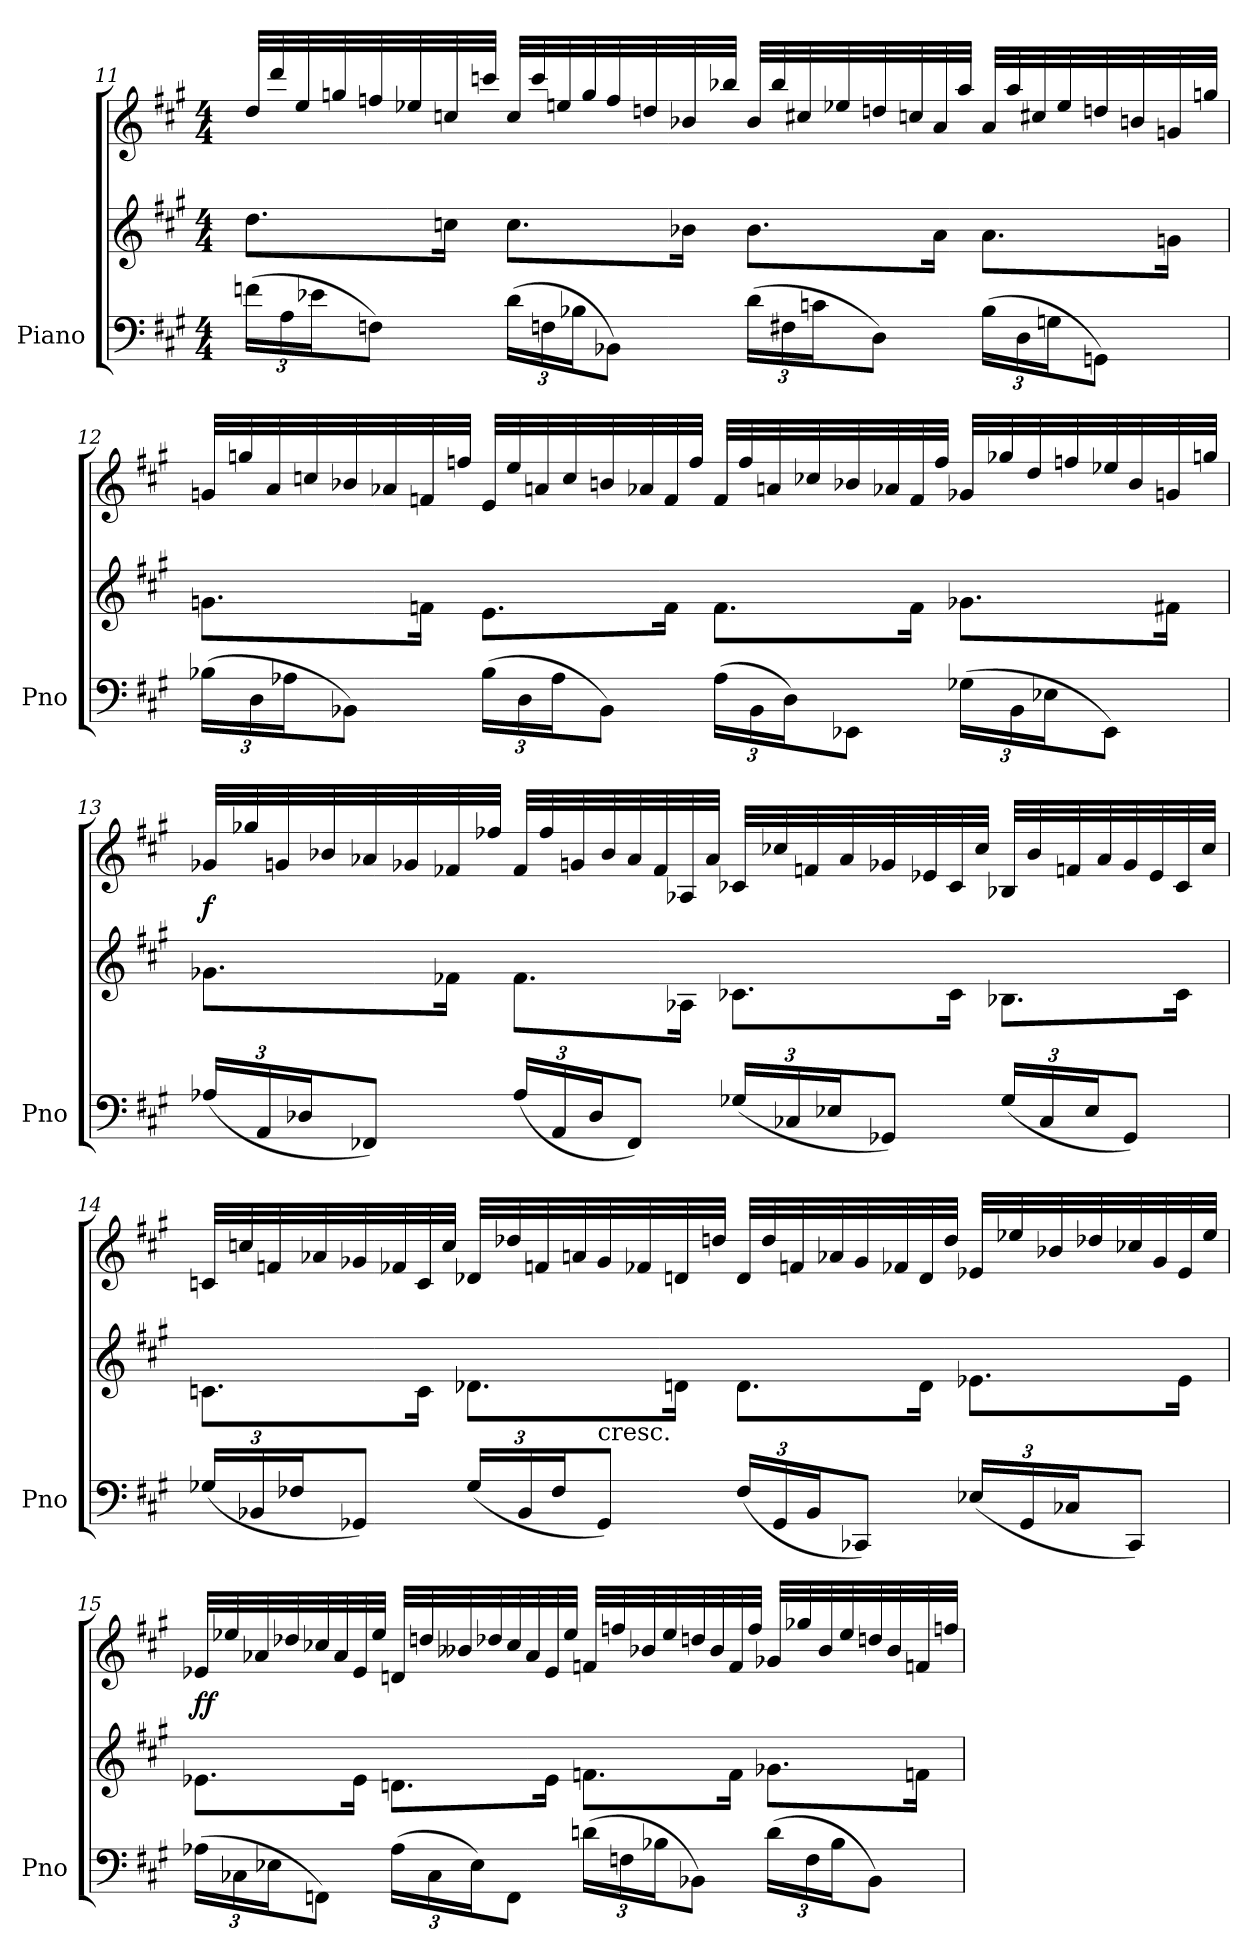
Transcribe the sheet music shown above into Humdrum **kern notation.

**kern	**kern	**kern	**dynam
*part1	*part1	*part1	*part1
*staff3	*staff2	*staff1	*staff1/2/3
*I"Piano	*	*	*
*I'Pno	*	*	*
*clefF4	*clefG2	*clefG2	*
*k[f#c#g#]	*k[f#c#g#]	*k[f#c#g#]	*
*f#:	*f#:	*f#:	*
*M4/4	*M4/4	*M4/4	*
=11	=11	=11	=11
(24fn\LL	8.dd\L	32dd/LLL	.
.	.	32ddd/	.
24A\	.	.	.
.	.	32ee/	.
24e-X\J	.	.	.
.	.	32ggn/	.
8Fn\J)	.	32ffn/	.
.	.	32ee-X/	.
.	16ccn\Jk	32ccn/	.
.	.	32cccn/JJJ	.
(24d\LL	8.cc\L	32cc/LLL	.
.	.	32ccc/	.
24Fn\	.	.	.
.	.	32een/	.
24B-X\J	.	.	.
.	.	32gg/	.
8BB-X\J)	.	32ff/	.
.	.	32ddn/	.
.	16b-X\Jk	32b-X/	.
.	.	32bb-X/JJJ	.
(24d\LL	8.b-\L	32b-/LLL	.
.	.	32bb-/	.
24F#X\	.	.	.
.	.	32cc#X/	.
24cn\J	.	.	.
.	.	32ee-X/	.
8D\J)	.	32ddn/	.
.	.	32ccn/	.
.	16a\Jk	32a/	.
.	.	32aa/JJJ	.
(24B-\LL	8.a\L	32a/LLL	.
.	.	32aa/	.
24D\	.	.	.
.	.	32cc#X/	.
24Gn\J	.	.	.
.	.	32ee-/	.
8GGn\J)	.	32ddn/	.
.	.	32bn/	.
.	16gn\Jk	32gn/	.
.	.	32ggn/JJJ	.
=12	=12	=12	=12
(24B-X\LL	8.gn\L	32gn/LLL	.
.	.	32ggn/	.
24D\	.	.	.
.	.	32a/	.
24A-X\J	.	.	.
.	.	32ccn/	.
8BB-X\J)	.	32b-X/	.
.	.	32a-X/	.
.	16fn\Jk	32fn/	.
.	.	32ffn/JJJ	.
(24B-\LL	8.e\L	32e/LLL	.
.	.	32ee/	.
24D\	.	.	.
.	.	32an/	.
24A-\J	.	.	.
.	.	32cc/	.
8BB-\J)	.	32bn/	.
.	.	32a-X/	.
.	16f\Jk	32f/	.
.	.	32ff/JJJ	.
(24A-\LL	8.f\L	32f/LLL	.
.	.	32ff/	.
24BB-\	.	.	.
.	.	32an/	.
24D\J)	.	.	.
.	.	32cc-X/	.
8EE-X\J	.	32b-X/	.
.	.	32a-X/	.
.	16f\Jk	32f/	.
.	.	32ff/JJJ	.
(24G-X\LL	8.g-X\L	32g-X/LLL	.
.	.	32gg-X/	.
24BB-\	.	.	.
.	.	32dd/	.
24E-X\J	.	.	.
.	.	32ffn/	.
8EE-\J)	.	32ee-X/	.
.	.	32b-/	.
.	16f#X\Jk	32gn/	.
.	.	32ggn/JJJ	.
=13	=13	=13	=13
(24A-X/LL	8.g-X\L	32g-X/LLL	f
.	.	32gg-X/	.
24AA/	.	.	.
.	.	32gn/	.
24D-X/J	.	.	.
.	.	32b-X/	.
8FF-X/J)	.	32a-X/	.
.	.	32g-X/	.
.	16f-X\Jk	32f-X/	.
.	.	32ff-X/JJJ	.
(24A-/LL	8.f-\L	32f-/LLL	.
.	.	32ff-/	.
24AA/	.	.	.
.	.	32gn/	.
24D-/J	.	.	.
.	.	32b-/	.
8FF-/J)	.	32a-/	.
.	.	32f-/	.
.	16A-X\Jk	32A-X/	.
.	.	32a-/JJJ	.
(24G-X/LL	8.c-X\L	32c-X/LLL	.
.	.	32cc-X/	.
24C-X/	.	.	.
.	.	32fn/	.
24E-X/J	.	.	.
.	.	32a-/	.
8GG-X/J)	.	32g-X/	.
.	.	32e-X/	.
.	16c-\Jk	32c-/	.
.	.	32cc-/JJJ	.
(24G-/LL	8.B-X\L	32B-X/LLL	.
.	.	32b-/	.
24C-/	.	.	.
.	.	32fn/	.
24E-/J	.	.	.
.	.	32a-/	.
8GG-/J)	.	32g-/	.
.	.	32e-/	.
.	16c-\Jk	32c-/	.
.	.	32cc-/JJJ	.
=14	=14	=14	=14
(24G-X/LL	8.cn\L	32cn/LLL	.
.	.	32ccn/	.
24BB-X/	.	.	.
.	.	32fn/	.
24F-X/J	.	.	.
.	.	32a-X/	.
8GG-X/J)	.	32g-X/	.
.	.	32f-X/	.
.	16c\Jk	32c/	.
.	.	32cc/JJJ	.
(24G-/LL	8.d-X\L	32d-X/LLL	.
.	.	32dd-X/	.
24BB-/	.	.	.
.	.	32fn/	.
24F-/J	.	.	.
.	.	32an/	.
!LO:TX:t=cresc.	!	!	!
8GG-/J)	.	32g-/	.
.	.	32f-X/	.
.	16dn\Jk	32dn/	.
.	.	32ddn/JJJ	.
(24F-/LL	8.d\L	32d/LLL	.
.	.	32dd/	.
24GG-/	.	.	.
.	.	32fn/	.
24BB-/J	.	.	.
.	.	32a-X/	.
8CC-X/J)	.	32g-/	.
.	.	32f-X/	.
.	16d\Jk	32d/	.
.	.	32dd/JJJ	.
(24E-X/LL	8.e-X\L	32e-X/LLL	.
.	.	32ee-X/	.
24GG-/	.	.	.
.	.	32b-X/	.
24C-X/J	.	.	.
.	.	32dd-X/	.
8CC-/J)	.	32cc-X/	.
.	.	32g-/	.
.	16e-\Jk	32e-/	.
.	.	32ee-/JJJ	.
=15	=15	=15	=15
(24A-X\LL	8.e-X\L	32e-X/LLL	ff
.	.	32ee-X/	.
24C-X\	.	.	.
.	.	32a-X/	.
24E-X\J	.	.	.
.	.	32dd-X/	.
8FFn\J)	.	32cc-X/	.
.	.	32a-/	.
.	16e-\Jk	32e-/	.
.	.	32ee-/JJJ	.
(24A-\LL	8.dn\L	32dn/LLL	.
.	.	32ddn/	.
24C-\	.	.	.
.	.	32b--X/	.
24E-\J)	.	.	.
.	.	32dd-X/	.
8FF\J	.	32cc-/	.
.	.	32a-/	.
.	16e-\Jk	32e-/	.
.	.	32ee-/JJJ	.
(24dn\LL	8.fn\L	32fn/LLL	.
.	.	32ffn/	.
24Fn\	.	.	.
.	.	32b-X/	.
24B-X\J	.	.	.
.	.	32ee-/	.
8BB-X\J)	.	32ddn/	.
.	.	32b-/	.
.	16f\Jk	32f/	.
.	.	32ff/JJJ	.
(24d\LL	8.g-X\L	32g-X/LLL	.
.	.	32gg-X/	.
24F\	.	.	.
.	.	32b-/	.
24B-\J	.	.	.
.	.	32ee-/	.
8BB-\J)	.	32ddn/	.
.	.	32b-/	.
.	16fn\Jk	32fn/	.
.	.	32ffn/JJJ	.
=	=	=	=
*-	*-	*-	*-
